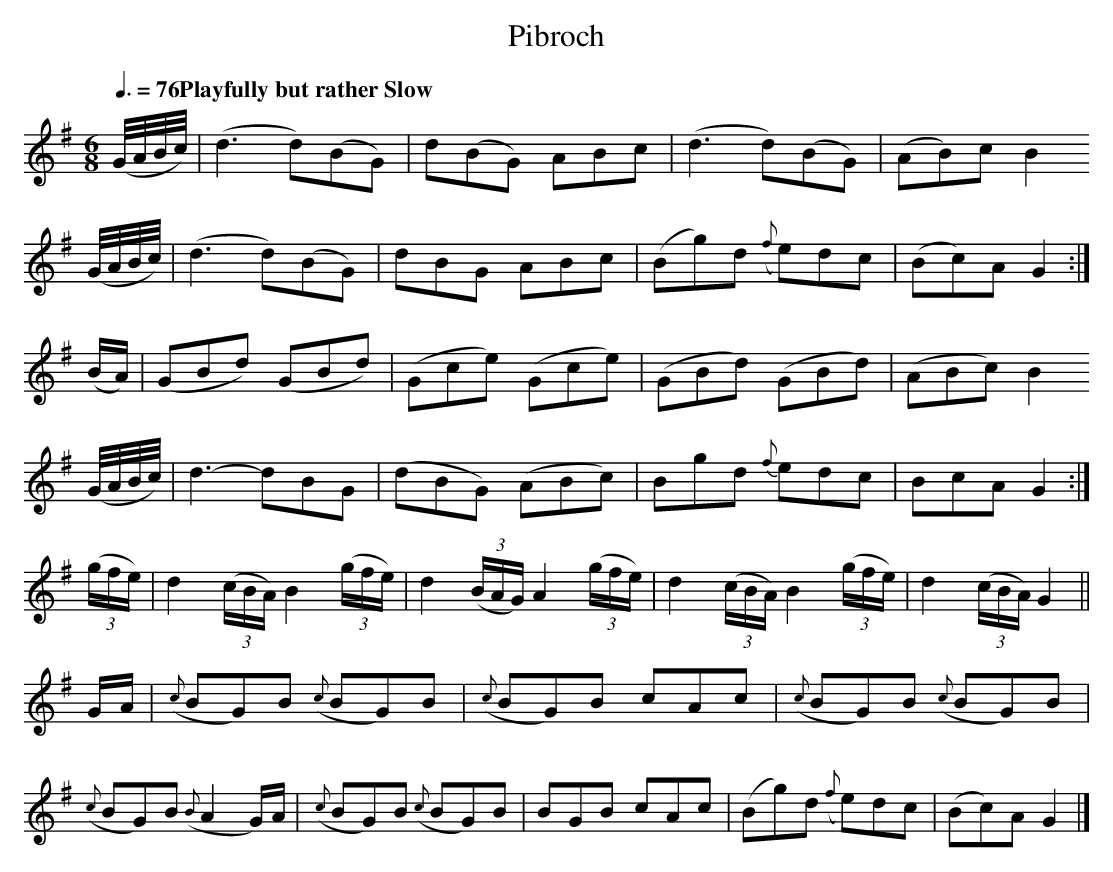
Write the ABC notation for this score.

X:1
T:Pibroch
M:6/8
L:1/8
Q:3/8=76 "Playfully but rather Slow"
K:G
(G//A//B//c//)|   (d3      d)(BG)|    d(BG) ABc |   (d3       d)(BG)|   (AB)c     B2
(G//A//B//c//)|   (d3      d)(BG)|    dBG   ABc |   (Bg)d ({f}e)dc  |   (Bc)A     G2:|
(B/A/)        |   (GBd)   (GBd)  |   (Gce) (Gce)|   (GBd)    (GBd)  |   (ABc)     B2
(G//A//B//c//)|    d3-     dBG   |   (dBG) (ABc)|    Bgd   {f}edc   |    BcA      G2:|
(3(g/f/e/)|d2(3(c/B/A/) B2(3(g/f/e/)|d2(3(B/A/G/) A2\
(3(g/f/e/)|d2(3(c/B/A/) B2(3(g/f/e/)|d2(3(c/B/A/) G2||
 G/A/         |({c}BG)B ({c}BG)B |({c}BG)B  cAc |({c}BG)B ({c}BG)B |({c}BG)B ({B}A2\
 G/)A/        |({c}BG)B ({c}BG)B |    BGB   cAc |   (Bg)d ({f}e)dc |   (Bc)A     G2|]
